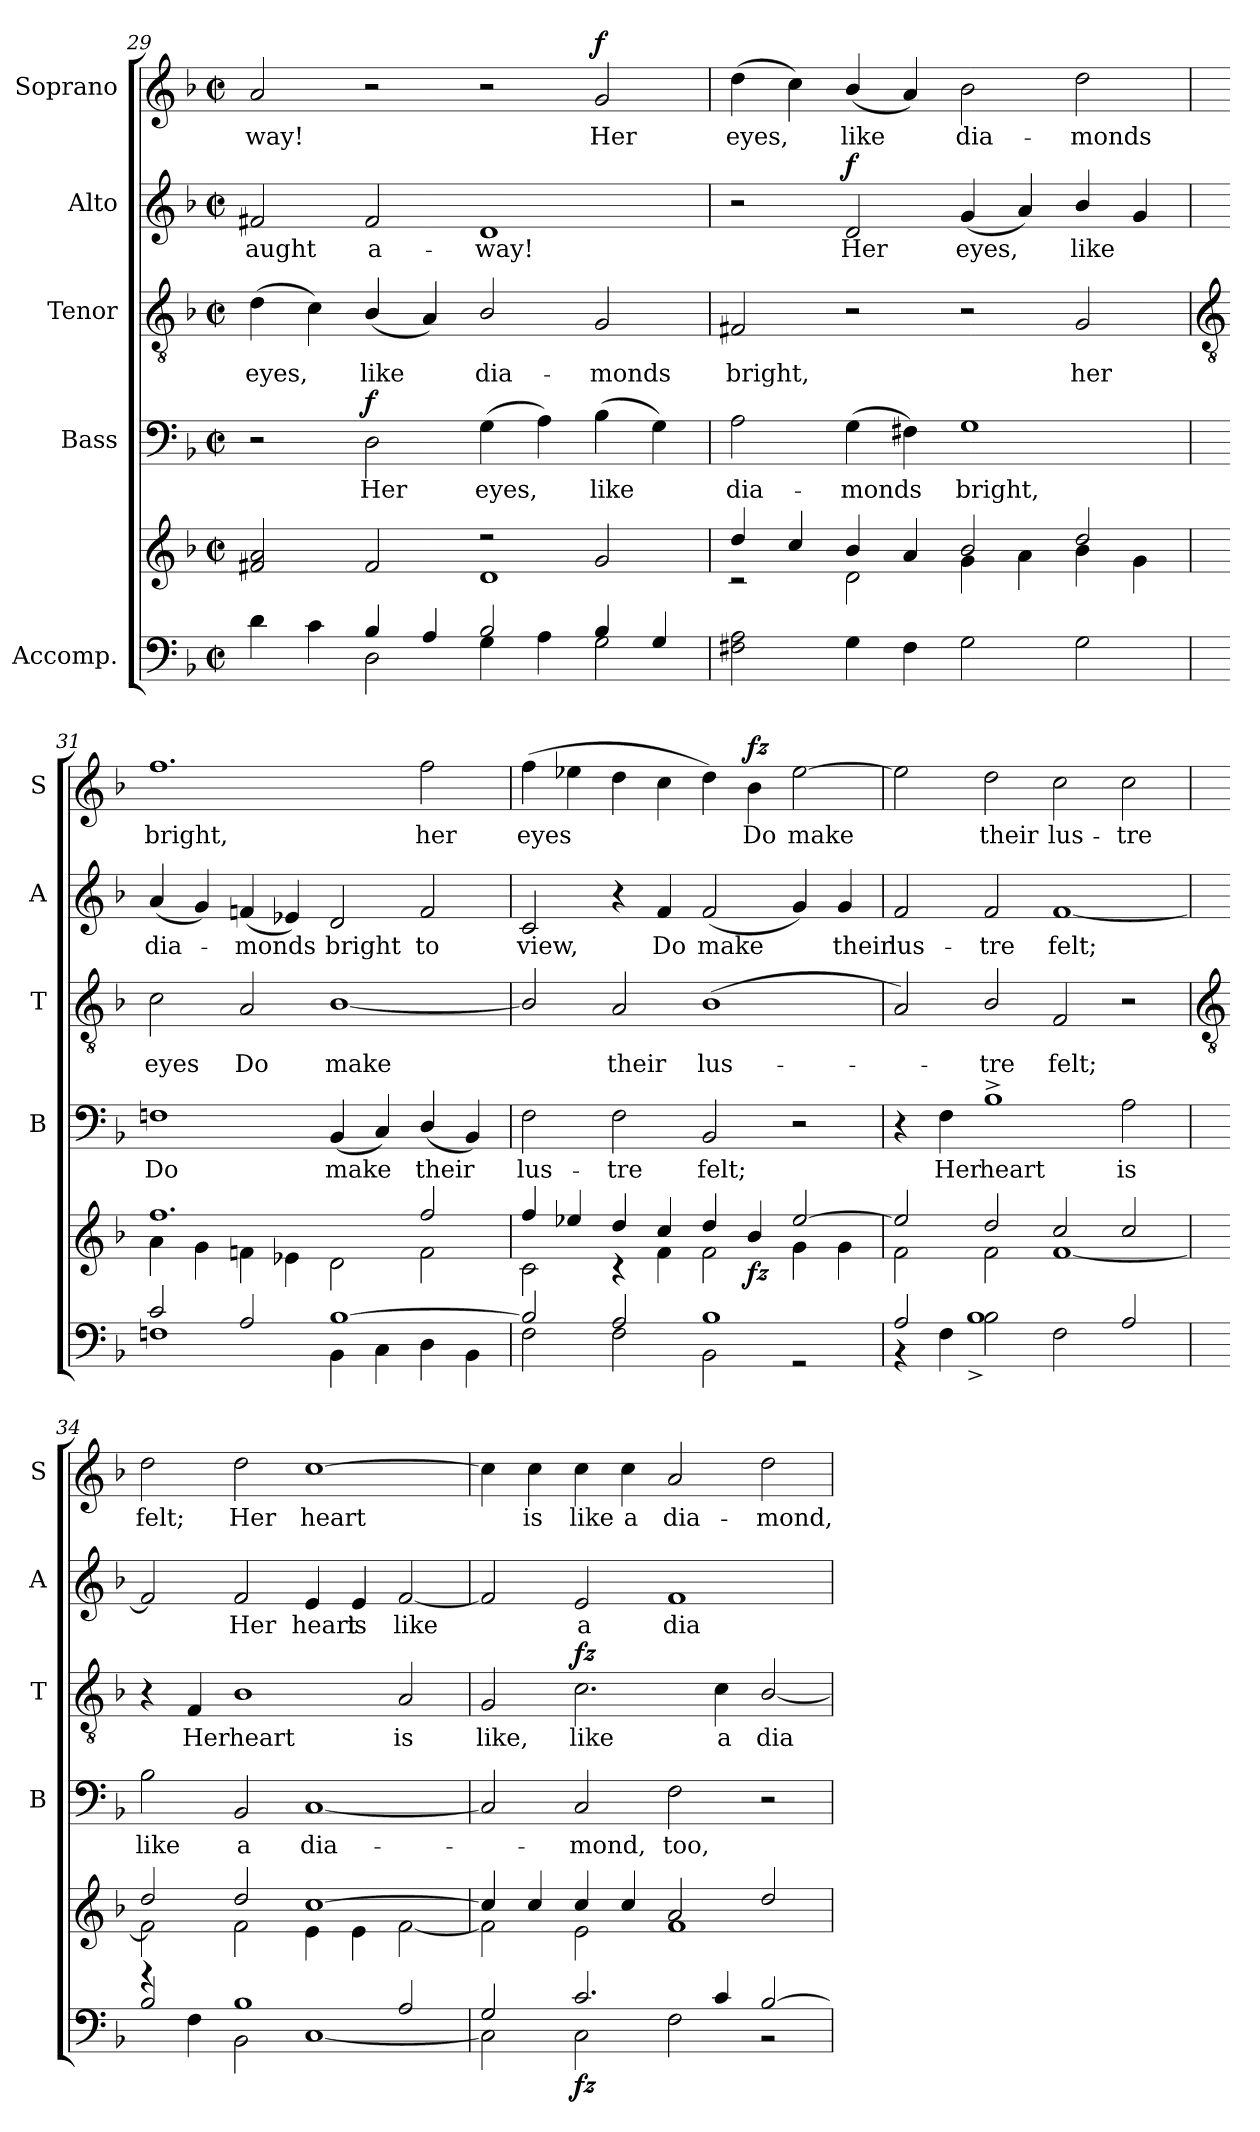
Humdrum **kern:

**kern	**kern	**dynam	**kern	**text	**dynam	**kern	**text	**dynam	**kern	**text	**dynam	**kern	**text	**dynam
*part5	*part5	*part5	*part4	*part4	*part4	*part3	*part3	*part3	*part2	*part2	*part2	*part1	*part1	*part1
*staff6	*staff5	*staff5/6	*staff4	*staff4	*staff4	*staff3	*staff3	*staff3	*staff2	*staff2	*staff2	*staff1	*staff1	*staff1
*I"Accomp.	*	*	*I"Bass	*	*	*I"Tenor	*	*	*I"Alto	*	*	*I"Soprano	*	*
*	*	*	*I'B	*	*	*I'T	*	*	*I'A	*	*	*I'S	*	*
*clefF4	*clefG2	*	*clefF4	*	*	*clefGv2	*	*	*clefG2	*	*	*clefG2	*	*
*k[b-]	*k[b-]	*	*k[b-]	*	*	*k[b-]	*	*	*k[b-]	*	*	*k[b-]	*	*
*F:	*F:	*	*F:	*	*	*F:	*	*	*F:	*	*	*F:	*	*
*M4/2	*M4/2	*	*M4/2	*	*	*M4/2	*	*	*M4/2	*	*	*M4/2	*	*
*met(c|)	*met(c|)	*	*met(c|)	*	*	*met(c|)	*	*	*met(c|)	*	*	*met(c|)	*	*
=29	=29	=29	=29	=29	=29	=29	=29	=29	=29	=29	=29	=29	=29	=29
*^	*^	*	*	*	*	*	*	*	*	*	*	*	*	*
!	!	!	!	!	!	!	!	!	!LO:LY:b	!	!	!LO:LY:b	!	!	!LO:LY:b	!
2ryy	4d\	2f#X/ 2a/	1ryy	.	2r	.	.	(>4d	eyes,	.	2f#X	aught	.	2a	-way!	.
.	4c\	.	.	.	.	.	.	4c)	.	.	.	.	.	.	.	.
!	!	!	!	!	!	!LO:LY:b	!LO:DY:b	!	!LO:LY:b	!	!	!LO:LY:b	!	!	!	!
4B-/	2D\	2f#/	.	.	2D	Her	f	(<4B-/	like	.	2f#	a-	.	2r	.	.
4A/	.	.	.	.	.	.	.	4A)	.	.	.	.	.	.	.	.
!	!	!	!	!	!	!LO:LY:b	!	!	!LO:LY:b	!	!	!LO:LY:b	!	!	!	!
2B-/	4G\	2r	1d\	.	(>4G	eyes,	.	2B-/	dia-	.	1d	-way!	.	2r	.	.
.	4A\	.	.	.	4A)	.	.	.	.	.	.	.	.	.	.	.
!	!	!	!	!	!	!LO:LY:b	!	!	!LO:LY:b	!	!	!	!	!	!LO:LY:b	!LO:DY:b
2G\	4B-/	2g/	.	.	(>4B-	like	.	2G	-monds	.	.	.	.	2g	Her	f
.	4G/	.	.	.	4G)	.	.	.	.	.	.	.	.	.	.	.
=30	=30	=30	=30	=30	=30	=30	=30	=30	=30	=30	=30	=30	=30	=30	=30	=30
!	!	!	!	!	!	!LO:LY:b	!	!	!LO:LY:b	!	!	!	!	!	!LO:LY:b	!
0ryy	2F#X\ 2A\	4dd/	2r	.	2A	dia-	.	2F#X	bright,	.	2r	.	.	(>4dd	eyes,	.
.	.	4cc/	.	.	.	.	.	.	.	.	.	.	.	4cc)	.	.
!	!	!	!	!	!	!LO:LY:b	!	!	!	!	!	!LO:LY:b	!LO:DY:b	!	!LO:LY:b	!
.	4G\	4b-/	2d\	.	(>4G	-monds	.	2r	.	.	2d	Her	f	(<4b-/	like	.
.	4F#\	4a/	.	.	4F#X)	.	.	.	.	.	.	.	.	4a)	.	.
!	!	!	!	!	!	!LO:LY:b	!	!	!	!	!	!LO:LY:b	!	!	!LO:LY:b	!
.	2G\	2b-/	4g\	.	1G	bright,	.	2r	.	.	(<4g	eyes,	.	2b-	dia-	.
.	.	.	4a\	.	.	.	.	.	.	.	4a)	.	.	.	.	.
!	!	!	!	!	!	!	!	!	!LO:LY:b	!	!	!LO:LY:b	!	!	!LO:LY:b	!
.	2G\	2dd/	4b-\	.	.	.	.	2G	her	.	4b-/	like	.	2dd	-monds	.
.	.	.	4g\	.	.	.	.	.	.	.	4g	.	.	.	.	.
!!LO:LB:g=z
=31	=31	=31	=31	=31	=31	=31	=31	=31	=31	=31	=31	=31	=31	=31	=31	=31
*	*	*	*	*	*	*	*	*clefGv2	*	*	*	*	*	*	*	*
!	!	!	!	!	!	!LO:LY:b	!	!	!LO:LY:b	!	!	!LO:LY:b	!	!	!LO:LY:b	!
2c/	1Fn\	1.ff/	4a\	.	1Fn	Do	.	2c	eyes	.	(<4a	dia-	.	1.ff	bright,	.
.	.	.	4g\	.	.	.	.	.	.	.	4g)	.	.	.	.	.
!	!	!	!	!	!	!	!	!	!LO:LY:b	!	!	!LO:LY:b	!	!	!	!
2A/	.	.	4fn\	.	.	.	.	2A	Do	.	(<4fn	monds	.	.	.	.
.	.	.	4e-X\	.	.	.	.	.	.	.	4e-X)	.	.	.	.	.
!	!	!	!	!	!	!LO:LY:b	!	!	!LO:LY:b	!	!	!LO:LY:b	!	!	!	!
[1B-/	4BB-\	.	2d\	.	(<4BB-	make	.	[1B-/	make	.	2d	bright	.	.	.	.
.	4C\	.	.	.	4C)	.	.	.	.	.	.	.	.	.	.	.
!	!	!	!	!	!	!LO:LY:b	!	!	!	!	!	!LO:LY:b	!	!	!LO:LY:b	!
.	4D\	2ff/	2f\	.	(<4D/	their	.	.	.	.	2f	to	.	2ff	her	.
.	4BB-\	.	.	.	4BB-)	.	.	.	.	.	.	.	.	.	.	.
=32	=32	=32	=32	=32	=32	=32	=32	=32	=32	=32	=32	=32	=32	=32	=32	=32
!	!	!	!	!	!	!LO:LY:b	!	!	!	!	!	!LO:LY:b	!	!	!LO:LY:b	!
2B-/]	2F\	4ff/	2c\	.	2F	lus-	.	2B-/]	.	.	2c	view,	.	(>4ff	eyes	.
.	.	4ee-X/	.	.	.	.	.	.	.	.	.	.	.	4ee-X	.	.
!	!	!	!	!	!	!LO:LY:b	!	!	!LO:LY:b	!	!	!	!	!	!	!
2A/	2F\	4dd/	4r	.	2F	-tre	.	2A	their	.	4r	.	.	4dd	.	.
!	!	!	!	!	!	!	!	!	!	!	!	!LO:LY:b	!	!	!	!
.	.	4cc/	4f\	.	.	.	.	.	.	.	4f	Do	.	4cc	.	.
!	!	!	!	!	!	!LO:LY:b	!	!	!LO:LY:b	!	!	!LO:LY:b	!	!	!	!
1B-/	2BB-\	4dd/	2f\	.	2BB-	felt;	.	(<1B-	lus-	.	(<2f	make	.	4dd)	.	.
!	!	!	!	!LO:DY:b	!	!	!	!	!	!	!	!	!	!	!LO:LY:b	!LO:DY:b
.	.	4b-/	.	fz	.	.	.	.	.	.	.	.	.	4b-	Do	fz
!	!	!	!	!	!	!	!	!	!	!	!	!	!	!	!LO:LY:b	!
.	2r	[2ee-/	4g\	.	2r	.	.	.	.	.	4g)	.	.	[2ee-	make	.
!	!	!	!	!	!	!	!	!	!	!	!	!LO:LY:b	!	!	!	!
.	.	.	4g\	.	.	.	.	.	.	.	4g	their	.	.	.	.
=33	=33	=33	=33	=33	=33	=33	=33	=33	=33	=33	=33	=33	=33	=33	=33	=33
!	!	!	!	!	!	!	!	!	!	!	!	!LO:LY:b	!	!	!	!
2A/	4r	2ee-/]	2f\	.	4r	.	.	2A)	.	.	2f	lus-	.	2ee-]	.	.
!	!	!	!	!	!	!LO:LY:b	!	!	!	!	!	!	!	!	!	!
.	4F\	.	.	.	4F	Her	.	.	.	.	.	.	.	.	.	.
!	!	!	!	!	!	!LO:LY:b	!	!	!LO:LY:b	!	!	!LO:LY:b	!	!	!LO:LY:b	!
2B-\	1B-^\	2dd/	2f\	.	1B-^	heart	.	2B-/	tre	.	2f	-tre	.	2dd	their	.
!	!	!	!	!	!	!	!	!	!LO:LY:b	!	!	!LO:LY:b	!	!	!LO:LY:b	!
2F\	.	2cc/	[1f\	.	.	.	.	2F	felt;	.	[1f	felt;	.	2cc	lus-	.
!	!	!	!	!	!	!LO:LY:b	!	!	!	!	!	!	!	!	!LO:LY:b	!
2ryy	2A/	2cc/	.	.	2A	is	.	2r	.	.	.	.	.	2cc	-tre	.
!!LO:LB:g=z
=34	=34	=34	=34	=34	=34	=34	=34	=34	=34	=34	=34	=34	=34	=34	=34	=34
*	*	*	*	*	*	*	*	*clefGv2	*	*	*	*	*	*	*	*
!	!	!	!	!	!	!LO:LY:b	!	!	!	!	!	!	!	!	!LO:LY:b	!
4r	2B-/	2dd/	2f\]	.	2B-	like	.	4r	.	.	2f]	.	.	2dd	felt;	.
!	!	!	!	!	!	!	!	!	!LO:LY:b	!	!	!	!	!	!	!
4F\	.	.	.	.	.	.	.	4F	Her	.	.	.	.	.	.	.
!	!	!	!	!	!	!LO:LY:b	!	!	!LO:LY:b	!	!	!LO:LY:b	!	!	!LO:LY:b	!
1B-/	2BB-\	2dd/	2f\	.	2BB-	a	.	1B-	heart	.	2f	Her	.	2dd	Her	.
!	!	!	!	!	!	!LO:LY:b	!	!	!	!	!	!LO:LY:b	!	!	!LO:LY:b	!
.	[1C\	[1cc/	4e\	.	[1C	dia-	.	.	.	.	4e	heart	.	[1cc	heart	.
!	!	!	!	!	!	!	!	!	!	!	!	!LO:LY:b	!	!	!	!
.	.	.	4e\	.	.	.	.	.	.	.	4e	is	.	.	.	.
!	!	!	!	!	!	!	!	!	!LO:LY:b	!	!	!LO:LY:b	!	!	!	!
2A/	.	.	[2f\	.	.	.	.	2A	is	.	[2f	like	.	.	.	.
=35	=35	=35	=35	=35	=35	=35	=35	=35	=35	=35	=35	=35	=35	=35	=35	=35
!	!	!	!	!	!	!	!	!	!LO:LY:b	!	!	!	!	!	!	!
2G/	2C\]	4cc/]	2f\]	.	2C]	.	.	2G	like,	.	2f]	.	.	4cc]	.	.
!	!	!	!	!	!	!	!	!	!	!	!	!	!	!	!LO:LY:b	!
.	.	4cc/	.	.	.	.	.	.	.	.	.	.	.	4cc	is	.
!	!	!	!	!LO:DY:b=2	!	!LO:LY:b	!	!	!LO:LY:b	!LO:DY:b	!	!LO:LY:b	!	!	!LO:LY:b	!
2.c/	2C\	4cc/	2e\	fz	2C	mond,	.	2.c	like	fz	2e	a	.	4cc	like	.
!	!	!	!	!	!	!	!	!	!	!	!	!	!	!	!LO:LY:b	!
.	.	4cc/	.	.	.	.	.	.	.	.	.	.	.	4cc	a	.
!	!	!	!	!	!	!LO:LY:b	!	!	!	!	!	!LO:LY:b	!	!	!LO:LY:b	!
.	2F\	2a/	1f\	.	2F	too,	.	.	.	.	1f	dia-	.	2a	dia-	.
!	!	!	!	!	!	!	!	!	!LO:LY:b	!	!	!	!	!	!	!
4c/	.	.	.	.	.	.	.	4c	a	.	.	.	.	.	.	.
!	!	!	!	!	!	!	!	!	!LO:LY:b	!	!	!	!	!	!LO:LY:b	!
[2B-/	2r	2dd/	.	.	2r	.	.	[2B-/	dia-	.	.	.	.	2dd	-mond,	.
*v	*v	*	*	*	*	*	*	*	*	*	*	*	*	*	*	*
*	*v	*v	*	*	*	*	*	*	*	*	*	*	*	*	*
=	=	=	=	=	=	=	=	=	=	=	=	=	=	=
*-	*-	*-	*-	*-	*-	*-	*-	*-	*-	*-	*-	*-	*-	*-
